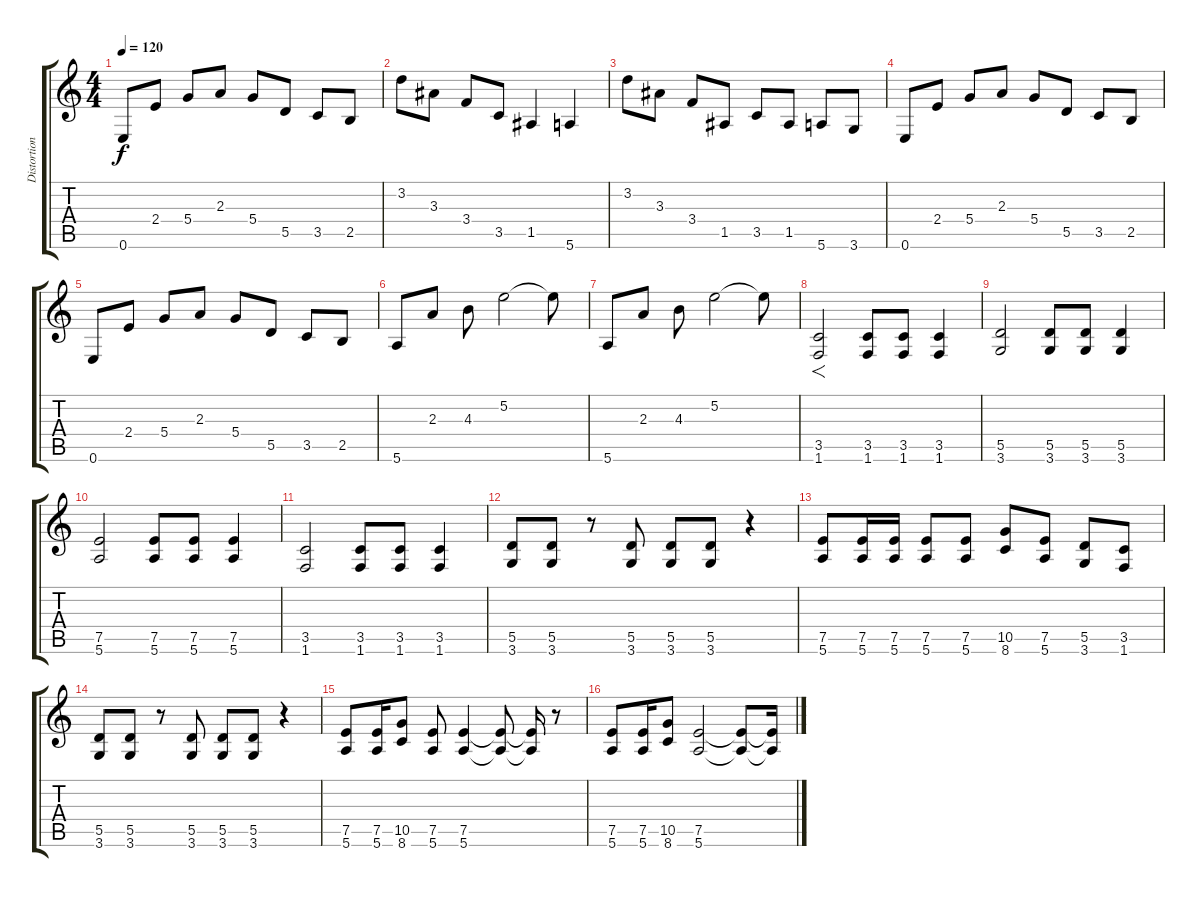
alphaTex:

\track ("Distortion guitar" "Distortion") {instrument distortionguitar}
\staff {score tabs}
\tuning (E4 B3 G3 D3 A2 E2) {hide}
\ts (4 4)
\tempo 120
\clef g2
\ks c
0.6.8{dy f} 2.4.8 5.4.8 2.3.8 5.4.8 5.5.8 3.5.8 2.5.8 |
3.2.8 3.3.8 3.4.8 3.5.8 1.5.4 5.6.4 |
3.2.8 3.3.8 3.4.8 1.5.8 3.5.8 1.5.8 5.6.8 3.6.8 |
0.6.8 2.4.8 5.4.8 2.3.8 5.4.8 5.5.8 3.5.8 2.5.8 |
0.6.8 2.4.8 5.4.8 2.3.8 5.4.8 5.5.8 3.5.8 2.5.8 |
5.6.8 2.3.8 4.3.8 5.2.2 5.2{t}.8 |
5.6.8 2.3.8 4.3.8 5.2.2 5.2{t}.8 |
(3.5 1.6).2{f} (3.5 1.6).8 (3.5 1.6).8 (3.5 1.6).4 |
(5.5 3.6).2 (5.5 3.6).8 (5.5 3.6).8 (5.5 3.6).4 |
(7.5 5.6).2 (7.5 5.6).8 (7.5 5.6).8 (7.5 5.6).4 |
(3.5 1.6).2 (3.5 1.6).8 (3.5 1.6).8 (3.5 1.6).4 |
(5.5 3.6).8 (5.5 3.6).8 r.8 (5.5 3.6).8 (5.5 3.6).8 (5.5 3.6).8 r.4 |
(7.5 5.6).8 (7.5 5.6).16 (7.5 5.6).16 (7.5 5.6).8 (7.5 5.6).8 (10.5 8.6).8 (7.5 5.6).8 (5.5 3.6).8 (3.5 1.6).8 |
(5.5 3.6).8 (5.5 3.6).8 r.8 (5.5 3.6).8 (5.5 3.6).8 (5.5 3.6).8 r.4 |
(7.5 5.6).8 (7.5 5.6).16 (10.5 8.6).8 (7.5 5.6).8 (7.5 5.6).4 (7.5{t} 5.6{t}).8 (7.5{t} 5.6{t}).16 r.8 |
(7.5 5.6).8 (7.5 5.6).16 (10.5 8.6).8 (7.5 5.6).2 (7.5{t} 5.6{t}).8 (7.5{t} 5.6{t}).16
